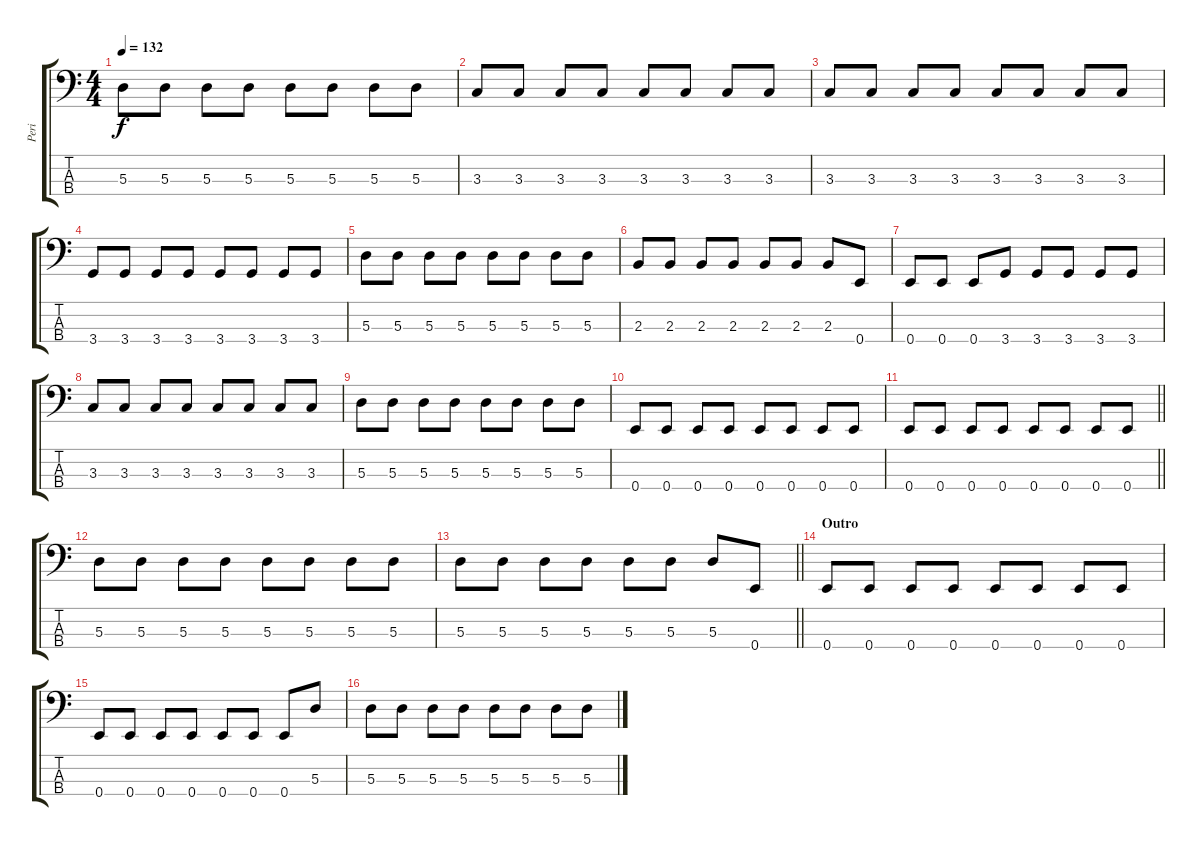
\track ("Peri" "Peri") {instrument electricbassfinger}
\staff {score tabs}
\tuning (G2 D2 A1 E1) {hide}
\ts (4 4)
\tempo 132
\clef f4
\ks c
5.3.8{dy f} 5.3.8 5.3.8 5.3.8 5.3.8 5.3.8 5.3.8 5.3.8 |
3.3.8 3.3.8 3.3.8 3.3.8 3.3.8 3.3.8 3.3.8 3.3.8 |
3.3.8 3.3.8 3.3.8 3.3.8 3.3.8 3.3.8 3.3.8 3.3.8 |
3.4.8 3.4.8 3.4.8 3.4.8 3.4.8 3.4.8 3.4.8 3.4.8 |
5.3.8 5.3.8 5.3.8 5.3.8 5.3.8 5.3.8 5.3.8 5.3.8 |
2.3.8 2.3.8 2.3.8 2.3.8 2.3.8 2.3.8 2.3.8 0.4.8 |
0.4.8 0.4.8 0.4.8 3.4.8 3.4.8 3.4.8 3.4.8 3.4.8 |
3.3.8 3.3.8 3.3.8 3.3.8 3.3.8 3.3.8 3.3.8 3.3.8 |
5.3.8 5.3.8 5.3.8 5.3.8 5.3.8 5.3.8 5.3.8 5.3.8 |
0.4.8 0.4.8 0.4.8 0.4.8 0.4.8 0.4.8 0.4.8 0.4.8 |
\barLineRight lightlight
0.4.8 0.4.8 0.4.8 0.4.8 0.4.8 0.4.8 0.4.8 0.4.8 |
5.3.8 5.3.8 5.3.8 5.3.8 5.3.8 5.3.8 5.3.8 5.3.8 |
\barLineRight lightlight
5.3.8 5.3.8 5.3.8 5.3.8 5.3.8 5.3.8 5.3.8 0.4.8 |
\section ("" "Outro")
0.4.8 0.4.8 0.4.8 0.4.8 0.4.8 0.4.8 0.4.8 0.4.8 |
0.4.8 0.4.8 0.4.8 0.4.8 0.4.8 0.4.8 0.4.8 5.3.8 |
5.3.8 5.3.8 5.3.8 5.3.8 5.3.8 5.3.8 5.3.8 5.3.8
